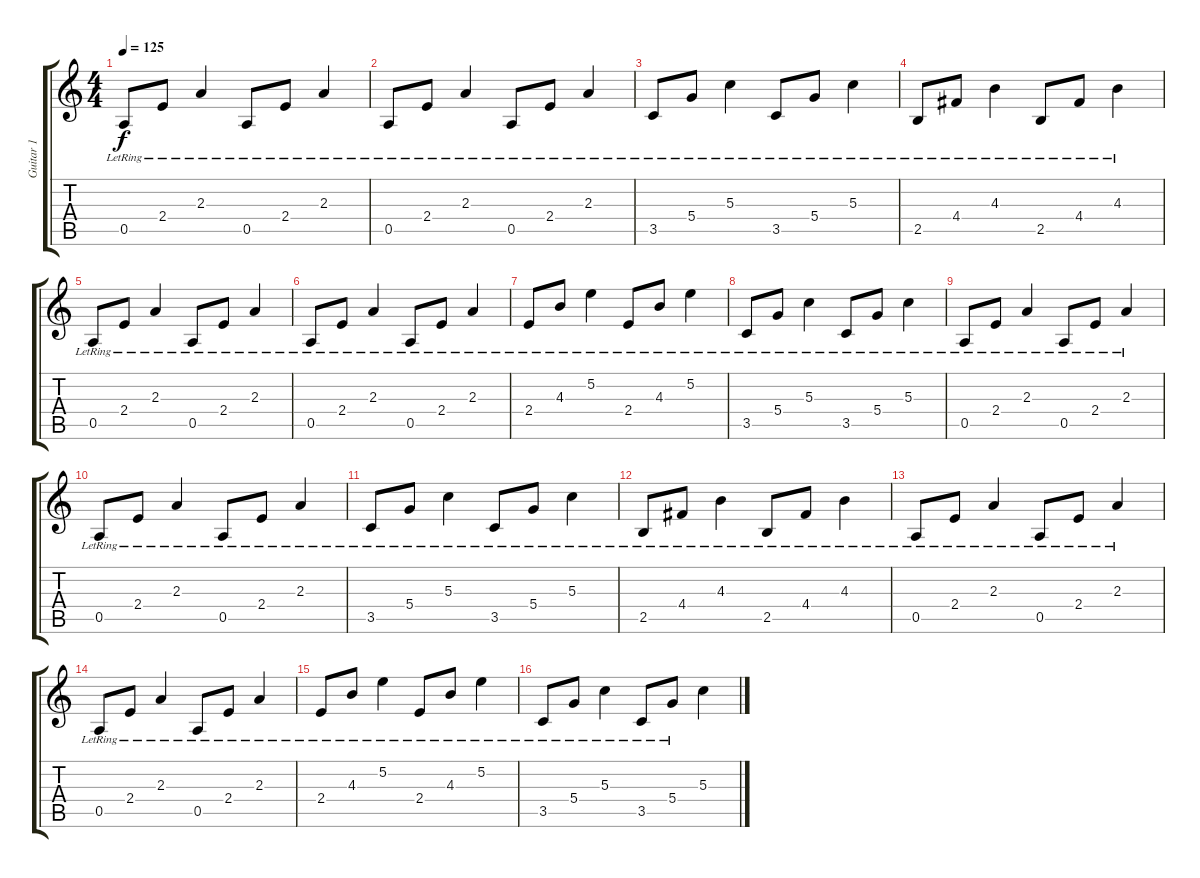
\track ("Guitar 1" "Guitar 1") {instrument distortionguitar}
\staff {score tabs}
\tuning (E4 B3 G3 D3 A2 E2) {hide}
\ts (4 4)
\tempo 125
\clef g2
\ks c
0.5{lr}.8{dy f} 2.4{lr}.8 2.3{lr}.4 0.5{lr}.8 2.4{lr}.8 2.3{lr}.4 |
0.5{lr}.8 2.4{lr}.8 2.3{lr}.4 0.5{lr}.8 2.4{lr}.8 2.3{lr}.4 |
3.5{lr}.8 5.4{lr}.8 5.3{lr}.4 3.5{lr}.8 5.4{lr}.8 5.3{lr}.4 |
2.5{lr}.8 4.4{lr}.8 4.3{lr}.4 2.5{lr}.8 4.4{lr}.8 4.3{lr}.4 |
0.5{lr}.8 2.4{lr}.8 2.3{lr}.4 0.5{lr}.8 2.4{lr}.8 2.3{lr}.4 |
0.5{lr}.8 2.4{lr}.8 2.3{lr}.4 0.5{lr}.8 2.4{lr}.8 2.3{lr}.4 |
2.4{lr}.8 4.3{lr}.8 5.2{lr}.4 2.4{lr}.8 4.3{lr}.8 5.2{lr}.4 |
3.5{lr}.8 5.4{lr}.8 5.3{lr}.4 3.5{lr}.8 5.4{lr}.8 5.3{lr}.4 |
0.5{lr}.8 2.4{lr}.8 2.3{lr}.4 0.5{lr}.8 2.4{lr}.8 2.3{lr}.4 |
0.5{lr}.8 2.4{lr}.8 2.3{lr}.4 0.5{lr}.8 2.4{lr}.8 2.3{lr}.4 |
3.5{lr}.8 5.4{lr}.8 5.3{lr}.4 3.5{lr}.8 5.4{lr}.8 5.3{lr}.4 |
2.5{lr}.8 4.4{lr}.8 4.3{lr}.4 2.5{lr}.8 4.4{lr}.8 4.3{lr}.4 |
0.5{lr}.8 2.4{lr}.8 2.3{lr}.4 0.5{lr}.8 2.4{lr}.8 2.3{lr}.4 |
0.5{lr}.8 2.4{lr}.8 2.3{lr}.4 0.5{lr}.8 2.4{lr}.8 2.3{lr}.4 |
2.4{lr}.8 4.3{lr}.8 5.2{lr}.4 2.4{lr}.8 4.3{lr}.8 5.2{lr}.4 |
3.5{lr}.8 5.4{lr}.8 5.3{lr}.4 3.5{lr}.8 5.4{lr}.8 5.3.4
